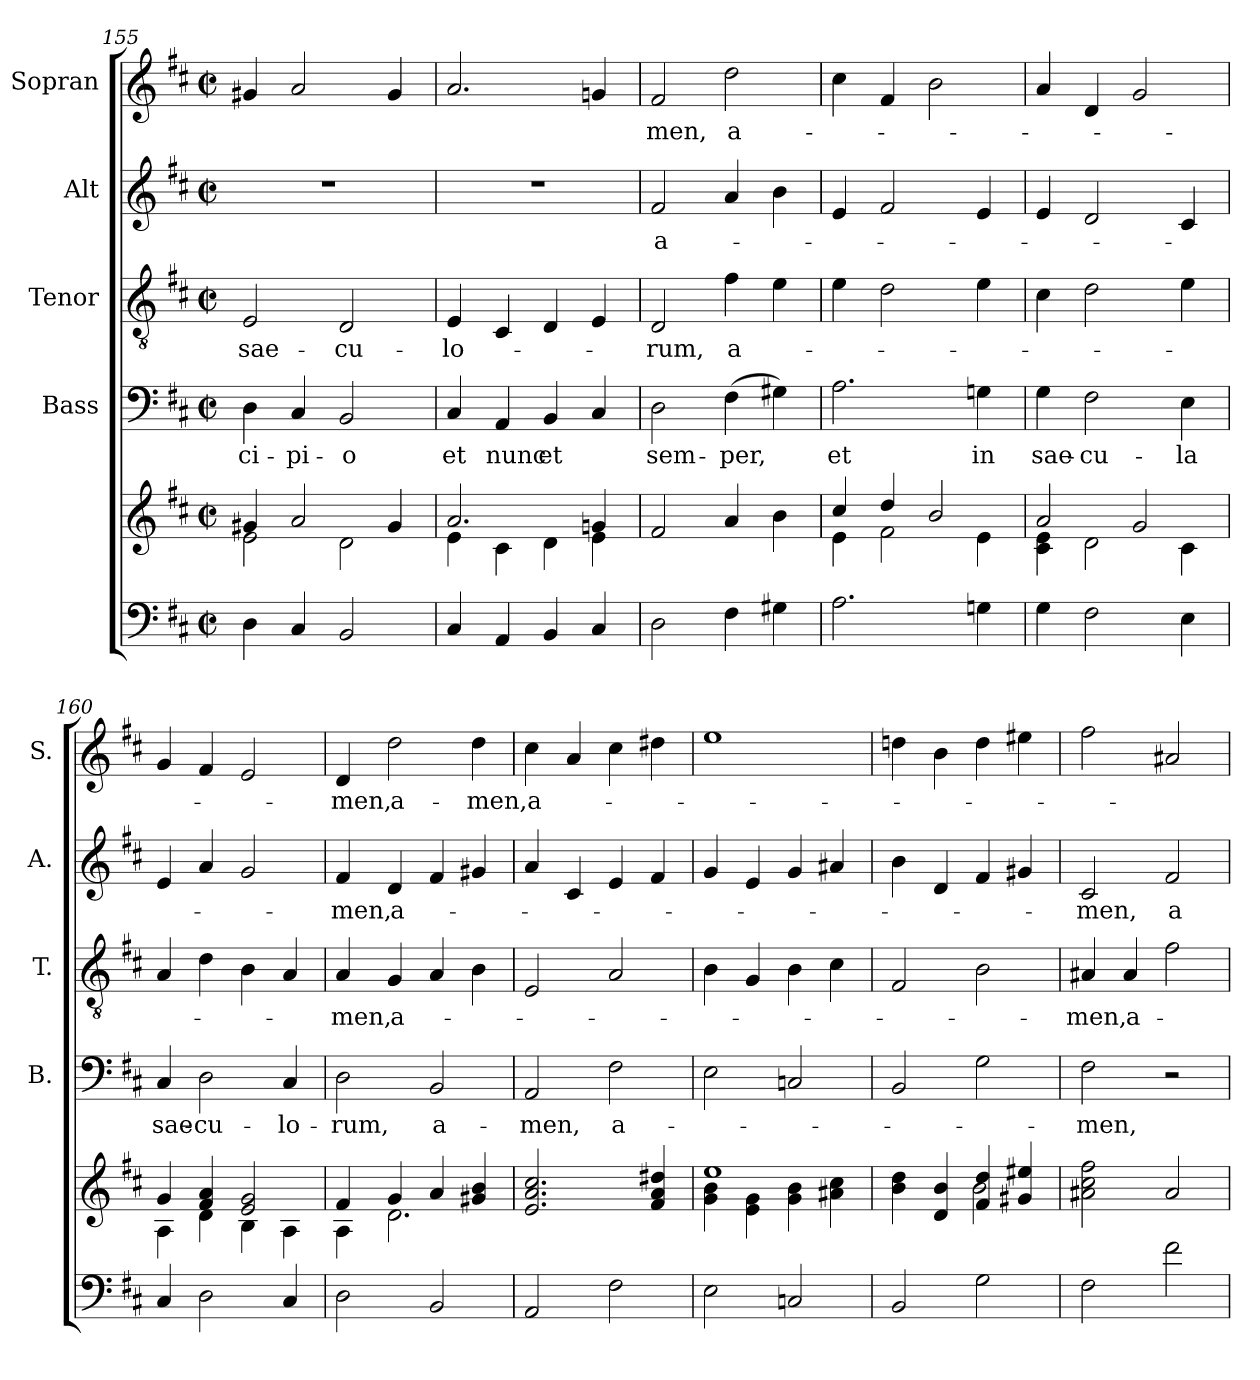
**kern	**kern	**kern	**text	**kern	**text	**kern	**text	**kern	**text
*part5	*part5	*part4	*part4	*part3	*part3	*part2	*part2	*part1	*part1
*staff6	*staff5	*staff4	*staff4	*staff3	*staff3	*staff2	*staff2	*staff1	*staff1
*	*	*I"Bass	*	*I"Tenor	*	*I"Alt	*	*I"Sopran	*
*	*	*I'B.	*	*I'T.	*	*I'A.	*	*I'S.	*
*clefF4	*clefG2	*clefF4	*	*clefGv2	*	*clefG2	*	*clefG2	*
*k[f#c#]	*k[f#c#]	*k[f#c#]	*	*k[f#c#]	*	*k[f#c#]	*	*k[f#c#]	*
*D:	*D:	*D:	*	*D:	*	*D:	*	*D:	*
*M2/2	*M2/2	*M2/2	*	*M2/2	*	*M2/2	*	*M2/2	*
*met(c|)	*met(c|)	*met(c|)	*	*met(c|)	*	*met(c|)	*	*met(c|)	*
=155	=155	=155	=155	=155	=155	=155	=155	=155	=155
*	*^	*	*	*	*	*	*	*	*
!	!	!	!	!LO:LY:b	!	!LO:LY:b	!	!	!	!
4D\	4g#X/	2e\	4D\	-ci-	2E/	sae-	1r	.	4g#X/	.
!	!	!	!	!LO:LY:b	!	!	!	!	!	!
4C#/	2a/	.	4C#/	-pi-	.	.	.	.	2a/	.
!	!	!	!	!LO:LY:b	!	!LO:LY:b	!	!	!	!
2BB/	.	2d\	2BB/	-o	2D/	-cu-	.	.	.	.
.	4g#/	.	.	.	.	.	.	.	4g#/	.
=156	=156	=156	=156	=156	=156	=156	=156	=156	=156	=156
!	!	!	!	!LO:LY:b	!	!LO:LY:b	!	!	!	!
4C#/	2.a/	4e\	4C#/	et	4E/	-lo-	1r	.	2.a/	.
!	!	!	!	!LO:LY:b	!	!	!	!	!	!
4AA/	.	4c#\	4AA/	nunc	4C#/	.	.	.	.	.
!	!	!	!	!LO:LY:b	!	!	!	!	!	!
4BB/	.	4d\	4BB/	et	4D/	.	.	.	.	.
4C#/	4gn/	4e\	4C#/	.	4E/	.	.	.	4gn/	.
!!LO:PB:g=z
=157	=157	=157	=157	=157	=157	=157	=157	=157	=157	=157
!	!	!	!	!LO:LY:b	!	!LO:LY:b	!	!LO:LY:b	!	!LO:LY:b
*	*v	*v	*	*	*	*	*	*	*	*
2D\	2f#/	2D\	sem-	2D/	-rum,	2f#/	a-	2f#/	-men,
!	!	!	!LO:LY:b	!	!LO:LY:b	!	!	!	!LO:LY:b
4F#\	4a/	(>4F#\	-per,	4f#\	a-	4a/	.	2dd\	a-
4G#X\	4b\	4G#X\)	.	4e\	.	4b\	.	.	.
=158	=158	=158	=158	=158	=158	=158	=158	=158	=158
*	*^	*	*	*	*	*	*	*	*
!	!	!	!	!LO:LY:b	!	!	!	!	!	!
2.A\	4cc#/	4e\	2.A\	et	4e\	.	4e/	.	4cc#\	.
.	4dd/	2f#\	.	.	2d\	.	2f#/	.	4f#/	.
.	2b/	.	.	.	.	.	.	.	2b\	.
!	!	!	!	!LO:LY:b	!	!	!	!	!	!
4Gn\	.	4e\	4Gn\	in	4e\	.	4e/	.	.	.
=159	=159	=159	=159	=159	=159	=159	=159	=159	=159	=159
!	!	!	!	!LO:LY:b	!	!	!	!	!	!
4G\	2a/	4c#\ 4e\	4G\	sae-	4c#\	.	4e/	.	4a/	.
!	!	!	!	!LO:LY:b	!	!	!	!	!	!
2F#\	.	2d\	2F#\	-cu-	2d\	.	2d/	.	4d/	.
.	2g/	.	.	.	.	.	.	.	2g/	.
!	!	!	!	!LO:LY:b	!	!	!	!	!	!
4E\	.	4c#\	4E\	-la	4e\	.	4c#/	.	.	.
=160	=160	=160	=160	=160	=160	=160	=160	=160	=160	=160
!	!	!	!	!LO:LY:b	!	!	!	!	!	!
4C#/	4g/	4A\	4C#/	sae-	4A/	.	4e/	.	4g/	.
!	!	!	!	!LO:LY:b	!	!	!	!	!	!
2D\	4f#/ 4a/	4d\	2D\	-cu-	4d\	.	4a/	.	4f#/	.
.	2e/ 2g/	4B\	.	.	4B\	.	2g/	.	2e/	.
!	!	!	!	!LO:LY:b	!	!	!	!	!	!
4C#/	.	4A\	4C#/	-lo-	4A/	.	.	.	.	.
=161	=161	=161	=161	=161	=161	=161	=161	=161	=161	=161
!	!	!	!	!LO:LY:b	!	!LO:LY:b	!	!LO:LY:b	!	!LO:LY:b
2D\	4f#/	4A\	2D\	-rum,	4A/	-men,	4f#/	-men,	4d/	-men,
!	!	!	!	!	!	!LO:LY:b	!	!LO:LY:b	!	!LO:LY:b
.	4g/	2.d\	.	.	4G/	a-	4d/	a-	2dd\	a-
!	!	!	!	!LO:LY:b	!	!	!	!	!	!
2BB/	4a/	.	2BB/	a-	4A/	.	4f#/	.	.	.
!	!	!	!	!	!	!	!	!	!	!LO:LY:b
.	4g#X/ 4b/	.	.	.	4B\	.	4g#X/	.	4dd\	-men,
*	*v	*v	*	*	*	*	*	*	*	*
=162	=162	=162	=162	=162	=162	=162	=162	=162	=162
!	!	!	!LO:LY:b	!	!	!	!	!	!LO:LY:b
2AA/	2.e/ 2.a/ 2.cc#/	2AA/	-men,	2E/	.	4a/	.	4cc#\	a-
.	.	.	.	.	.	4c#/	.	4a/	.
!	!	!	!LO:LY:b	!	!	!	!	!	!
2F#\	.	2F#\	a-	2A/	.	4e/	.	4cc#\	.
.	4f#/ 4a/ 4dd#X/	.	.	.	.	4f#/	.	4dd#X\	.
=163	=163	=163	=163	=163	=163	=163	=163	=163	=163
*	*^	*	*	*	*	*	*	*	*
2E\	1ee	4g\ 4b\	2E\	.	4B\	.	4g/	.	1ee	.
.	.	4e\ 4g\	.	.	4G/	.	4e/	.	.	.
2Cn/	.	4g\ 4b\	2Cn/	.	4B\	.	4g/	.	.	.
.	.	4a#X\ 4cc#\	.	.	4c#\	.	4a#X/	.	.	.
!!LO:LB:g=z
=164	=164	=164	=164	=164	=164	=164	=164	=164	=164	=164
2BB/	4b\ 4dd\	2ryy	2BB/	.	2F#/	.	4b\	.	4ddn\	.
.	4d/ 4b/	.	.	.	.	.	4d/	.	4b\	.
2G\	4f#/ 4dd/	2b\	2G\	.	2B\	.	4f#/	.	4dd\	.
.	4g#X/ 4ee#X/	.	.	.	.	.	4g#X/	.	4ee#X\	.
*	*v	*v	*	*	*	*	*	*	*	*
=165	=165	=165	=165	=165	=165	=165	=165	=165	=165
!	!	!	!LO:LY:b	!	!LO:LY:b	!	!LO:LY:b	!	!
2F#\	2a#X\ 2cc#\ 2ff#\	2F#\	-men,	4A#X/	-men,	2c#/	-men,	2ff#\	.
!	!	!	!	!	!LO:LY:b	!	!	!	!
.	.	.	.	4A#/	a-	.	.	.	.
!	!	!	!	!	!	!	!LO:LY:b	!	!
2f#\	2a#/	2r	.	2f#\	.	2f#/	a-	2a#X/	.
=	=	=	=	=	=	=	=	=	=
*-	*-	*-	*-	*-	*-	*-	*-	*-	*-
